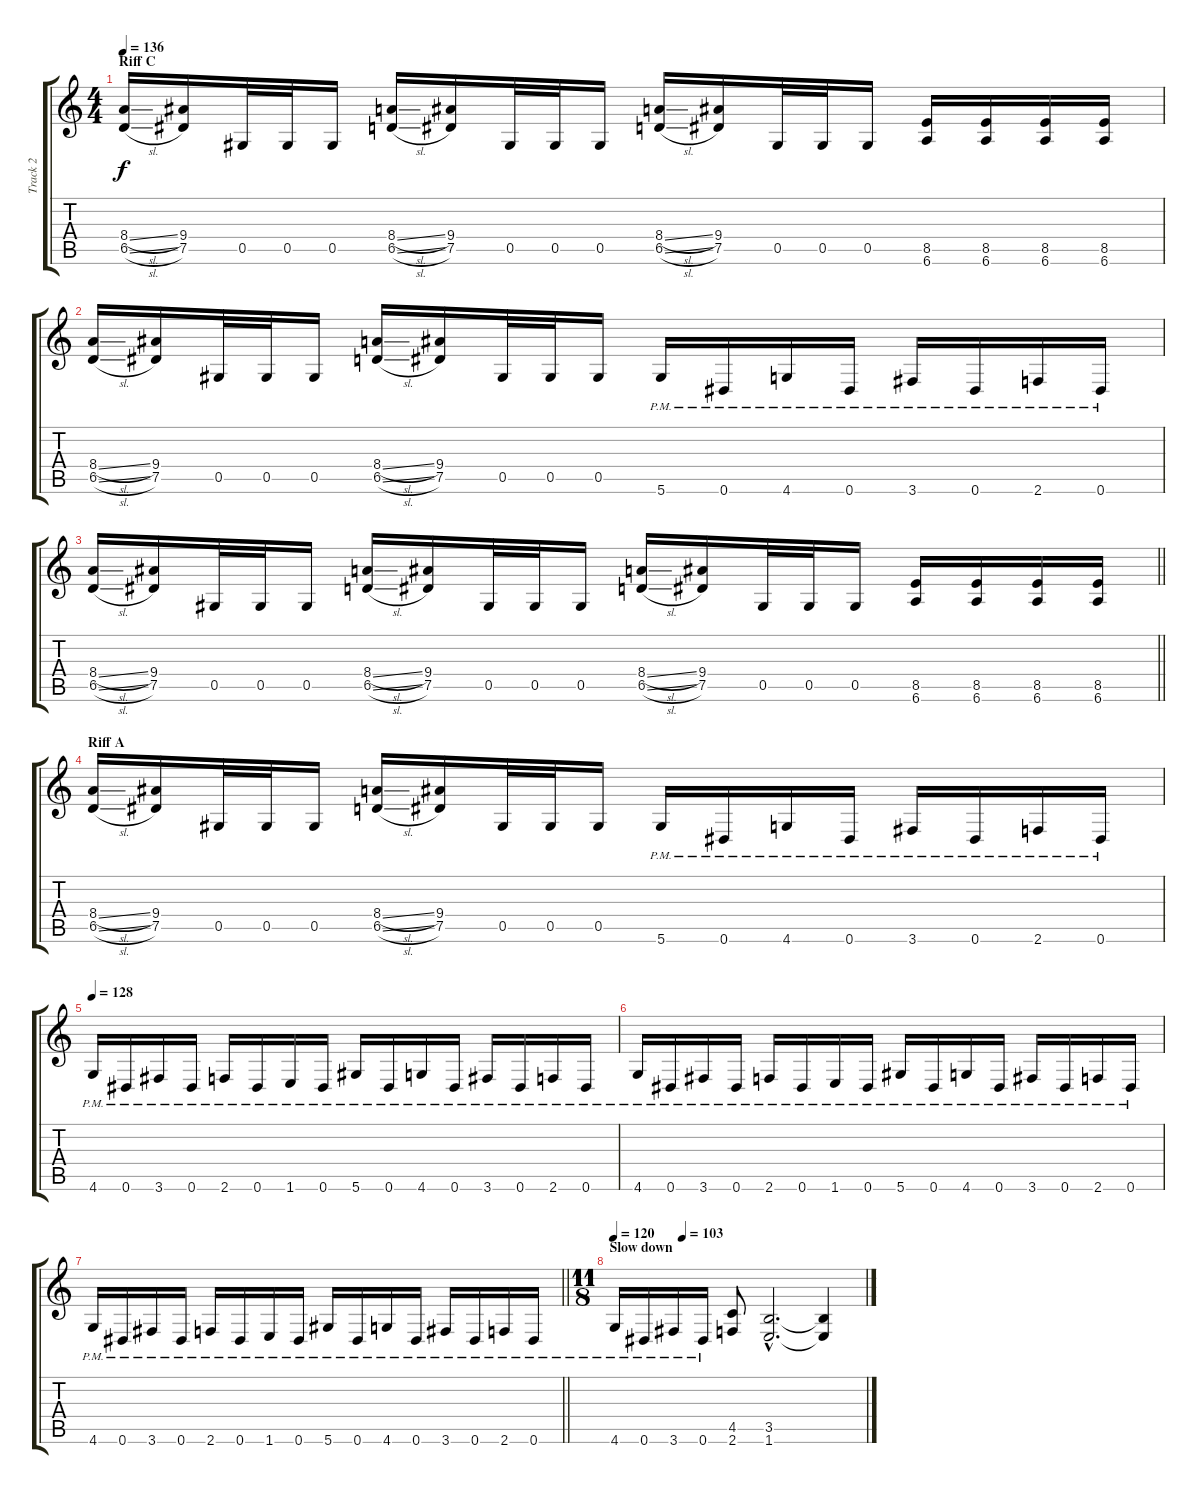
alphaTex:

\track ("Track 2" "Track 2") {instrument distortionguitar}
\staff {score tabs}
\tuning (Eb4 Bb3 Gb3 Db3 Ab2 Eb2) {hide}
\ts (4 4)
\section ("" "Riff C")
\tempo 136
\clef g2
\ks c
(8.4{sl} 6.5{sl}).16{dy f} (9.4 7.5).16 0.5.32 0.5.32 0.5.16 (8.4{sl} 6.5{sl}).16 (9.4 7.5).16 0.5.32 0.5.32 0.5.16 (8.4{sl} 6.5{sl}).16 (9.4 7.5).16 0.5.32 0.5.32 0.5.16 (8.5 6.6).16 (8.5 6.6).16 (8.5 6.6).16 (8.5 6.6).16 |
(8.4{sl} 6.5{sl}).16 (9.4 7.5).16 0.5.32 0.5.32 0.5.16 (8.4{sl} 6.5{sl}).16 (9.4 7.5).16 0.5.32 0.5.32 0.5.16 5.6{pm}.16 0.6{pm}.16 4.6{pm}.16 0.6{pm}.16 3.6{pm}.16 0.6{pm}.16 2.6{pm}.16 0.6{pm}.16 |
\barLineRight lightlight
(8.4{sl} 6.5{sl}).16 (9.4 7.5).16 0.5.32 0.5.32 0.5.16 (8.4{sl} 6.5{sl}).16 (9.4 7.5).16 0.5.32 0.5.32 0.5.16 (8.4{sl} 6.5{sl}).16 (9.4 7.5).16 0.5.32 0.5.32 0.5.16 (8.5 6.6).16 (8.5 6.6).16 (8.5 6.6).16 (8.5 6.6).16 |
\section ("" "Riff A")
(8.4{sl} 6.5{sl}).16 (9.4 7.5).16 0.5.32 0.5.32 0.5.16 (8.4{sl} 6.5{sl}).16 (9.4 7.5).16 0.5.32 0.5.32 0.5.16 5.6{pm}.16 0.6{pm}.16 4.6{pm}.16 0.6{pm}.16 3.6{pm}.16 0.6{pm}.16 2.6{pm}.16 0.6{pm}.16 |
\tempo 128
4.6{pm}.16 0.6{pm}.16 3.6{pm}.16 0.6{pm}.16 2.6{pm}.16 0.6{pm}.16 1.6{pm}.16 0.6{pm}.16 5.6{pm}.16 0.6{pm}.16 4.6{pm}.16 0.6{pm}.16 3.6{pm}.16 0.6{pm}.16 2.6{pm}.16 0.6{pm}.16 |
4.6{pm}.16 0.6{pm}.16 3.6{pm}.16 0.6{pm}.16 2.6{pm}.16 0.6{pm}.16 1.6{pm}.16 0.6{pm}.16 5.6{pm}.16 0.6{pm}.16 4.6{pm}.16 0.6{pm}.16 3.6{pm}.16 0.6{pm}.16 2.6{pm}.16 0.6{pm}.16 |
\barLineRight lightlight
4.6{pm}.16 0.6{pm}.16 3.6{pm}.16 0.6{pm}.16 2.6{pm}.16 0.6{pm}.16 1.6{pm}.16 0.6{pm}.16 5.6{pm}.16 0.6{pm}.16 4.6{pm}.16 0.6{pm}.16 3.6{pm}.16 0.6{pm}.16 2.6{pm}.16 0.6{pm}.16 |
\ts (11 8)
\section ("" "Slow down")
\tempo 120
\tempo (103 0.2727272727272727)
4.6{pm}.16 0.6{pm}.16 3.6{pm}.16 0.6{pm}.16 (4.5 2.6).8 (3.5{hac} 1.6{hac}).2{d} (3.5{t} 1.6{t}).4
